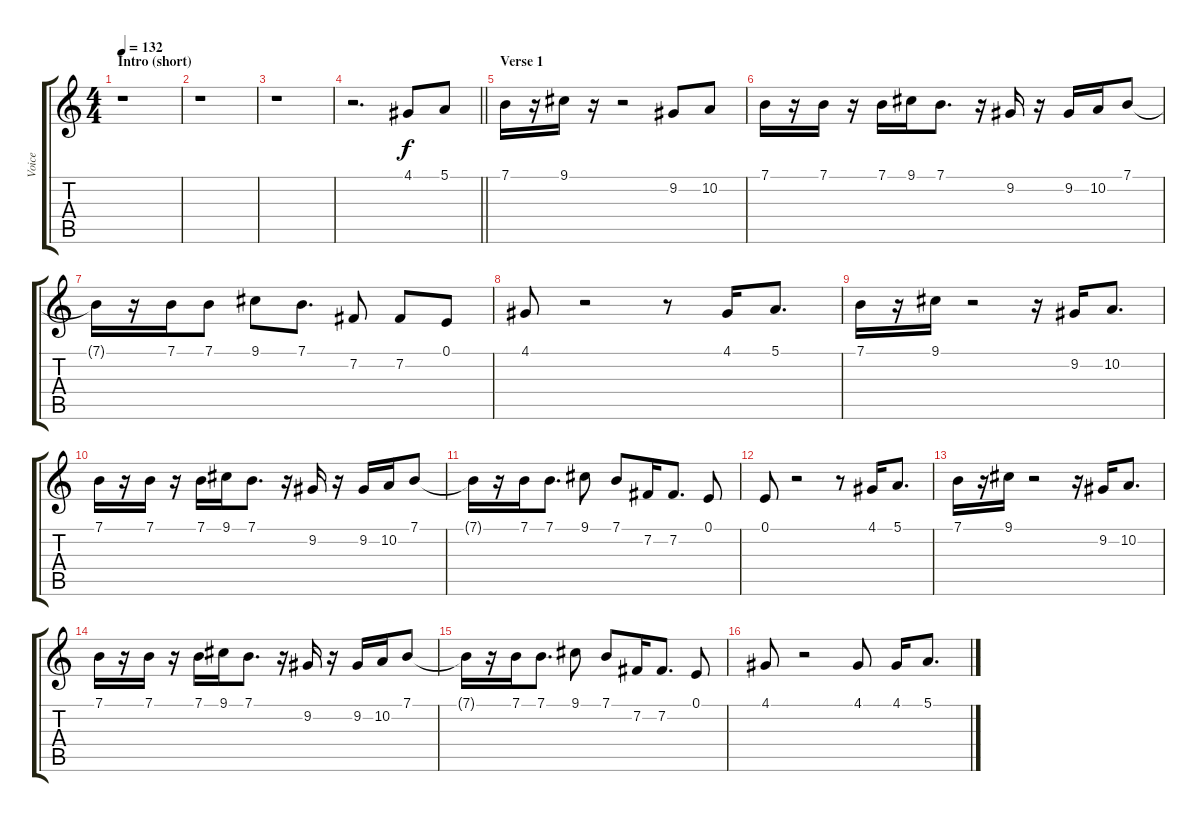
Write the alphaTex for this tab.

\track ("Voice" "Voice") {instrument baritonesax}
\staff {score tabs}
\tuning (E4 B3 G3 D3 A2 E2) {hide}
\ts (4 4)
\section ("" "Intro (short)")
\tempo 132
\clef g2
\ks c
r.1{dy f instrument baritonesax} |
r.1 |
r.1 |
\barLineRight lightlight
r.2{d} 4.1.8 5.1.8 |
\section ("" "Verse 1")
7.1.16 r.16 9.1.16 r.16 r.2 9.2.8 10.2.8 |
7.1.16 r.16 7.1.16 r.16 7.1.16 9.1.16 7.1.8{d} r.16 9.2.16 r.16 9.2.16 10.2.16 7.1.8 |
7.1{t}.16 r.16 7.1.16 7.1.8 9.1.8 7.1.8{d} 7.2.8 7.2.8 0.1.8 |
4.1.8 r.2 r.8 4.1.16 5.1.8{d} |
7.1.16 r.16 9.1.16 r.2 r.16 9.2.16 10.2.8{d} |
7.1.16 r.16 7.1.16 r.16 7.1.16 9.1.16 7.1.8{d} r.16 9.2.16 r.16 9.2.16 10.2.16 7.1.8 |
7.1{t}.16 r.16 7.1.16 7.1.8{d} 9.1.8 7.1.8 7.2.16 7.2.8{d} 0.1.8 |
0.1.8 r.2 r.8 4.1.16 5.1.8{d} |
7.1.16 r.16 9.1.16 r.2 r.16 9.2.16 10.2.8{d} |
7.1.16 r.16 7.1.16 r.16 7.1.16 9.1.16 7.1.8{d} r.16 9.2.16 r.16 9.2.16 10.2.16 7.1.8 |
7.1{t}.16 r.16 7.1.16 7.1.8{d} 9.1.8 7.1.8 7.2.16 7.2.8{d} 0.1.8 |
4.1.8 r.2 4.1.8 4.1.16 5.1.8{d}
